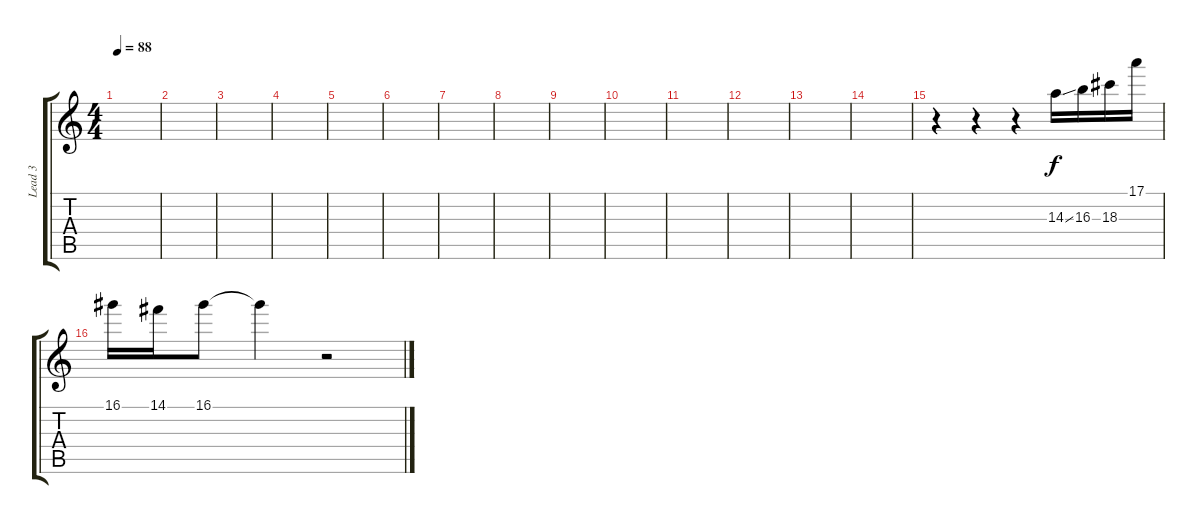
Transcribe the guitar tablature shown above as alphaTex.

\track ("Lead 3" "Lead 3") {instrument overdrivenguitar}
\staff {score tabs}
\tuning (E4 B3 G3 D3 A2 E2) {hide}
\ts (4 4)
\tempo 88
\clef g2
\ks c
|
|
|
|
|
|
|
|
|
|
|
|
|
|
r.4 r.4 r.4 14.3{ss}.16{volume 15} 16.3.16 18.3.16 17.1.16 |
16.1.16 14.1.16 16.1.8 16.1{t}.4 r.2
